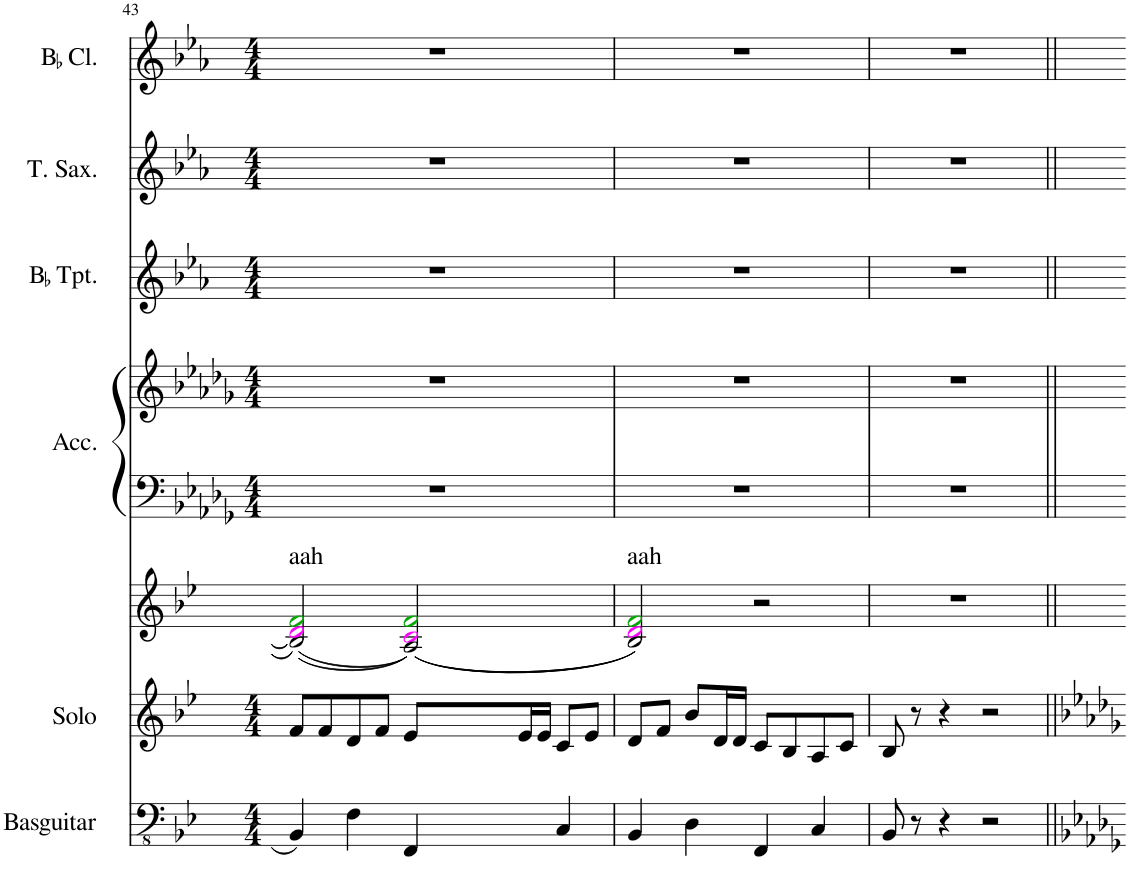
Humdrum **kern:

**kern	**kern	**kern	**kern	**kern	**kern	**kern	**kern
*part7	*part6	*part5	*part4	*part4	*part3	*part2	*part1
*staff8	*staff7	*staff6	*staff5	*staff4	*staff3	*staff2	*staff1
*I"Basguitar	*I"Solo	*I"Soprano	*I"Accordion	*	*I"BaccidentalFlat Trumpet	*I"Tenor Saxophone	*I"BaccidentalFlat Clarinet
*I'Basguitar	*I'Solo	*I'S	*I'Acc.	*	*I'BaccidentalFlat Tpt.	*I'T. Sax.	*I'BaccidentalFlat Cl.
!!LO:PB:g=z
*clefFv4	*clefG2	*clefG2	*clefF4	*clefG2	*clefG2	*clefG2	*clefG2
*	*	*	*	*	*Trd1c2	*Trd8c14	*Trd1c2
*k[b-e-]	*k[b-e-]	*k[b-e-]	*k[b-e-a-d-g-]	*k[b-e-a-d-g-]	*k[b-e-a-]	*k[b-e-a-]	*k[b-e-a-]
*M4/4	*M4/4	*M4/4	*M4/4	*M4/4	*M4/4	*M4/4	*M4/4
=43	=43	=43	=43	=43	=43	=43	=43
!	!	!LO:TX:a:t=aah	!	!	!	!	!
4BBB-/	8f/L	((2B-/] 2di/ 2fj/	1r	1r	1r	1r	1r
.	8f/	.	.	.	.	.	.
4FF\	8d/	.	.	.	.	.	.
.	8f/J	.	.	.	.	.	.
4FFF/	8e-/L	((2A/ 2ci/ 2fj/))	.	.	.	.	.
.	16e-/L	.	.	.	.	.	.
.	16e-/JJ	.	.	.	.	.	.
4CC/	8c/L	.	.	.	.	.	.
.	8e-/J	.	.	.	.	.	.
=44	=44	=44	=44	=44	=44	=44	=44
!	!	!LO:TX:a:t=aah	!	!	!	!	!
4BBB-/	8d/L	2B-/ 2di/ 2fj/))	1r	1r	1r	1r	1r
.	8f/J	.	.	.	.	.	.
4DD\	8b-/L	.	.	.	.	.	.
.	16d/L	.	.	.	.	.	.
.	16d/JJ	.	.	.	.	.	.
4FFF/	8c/L	2r	.	.	.	.	.
.	8B-/	.	.	.	.	.	.
4CC/	8A/	.	.	.	.	.	.
.	8c/J	.	.	.	.	.	.
=45	=45	=45	=45	=45	=45	=45	=45
8BBB-/	8B-/	1r	1r	1r	1r	1r	1r
8r	8r	.	.	.	.	.	.
4r	4r	.	.	.	.	.	.
2r	2r	.	.	.	.	.	.
=||	=||	=||	=||	=||	=||	=||	=||
*-	*-	*-	*-	*-	*-	*-	*-
